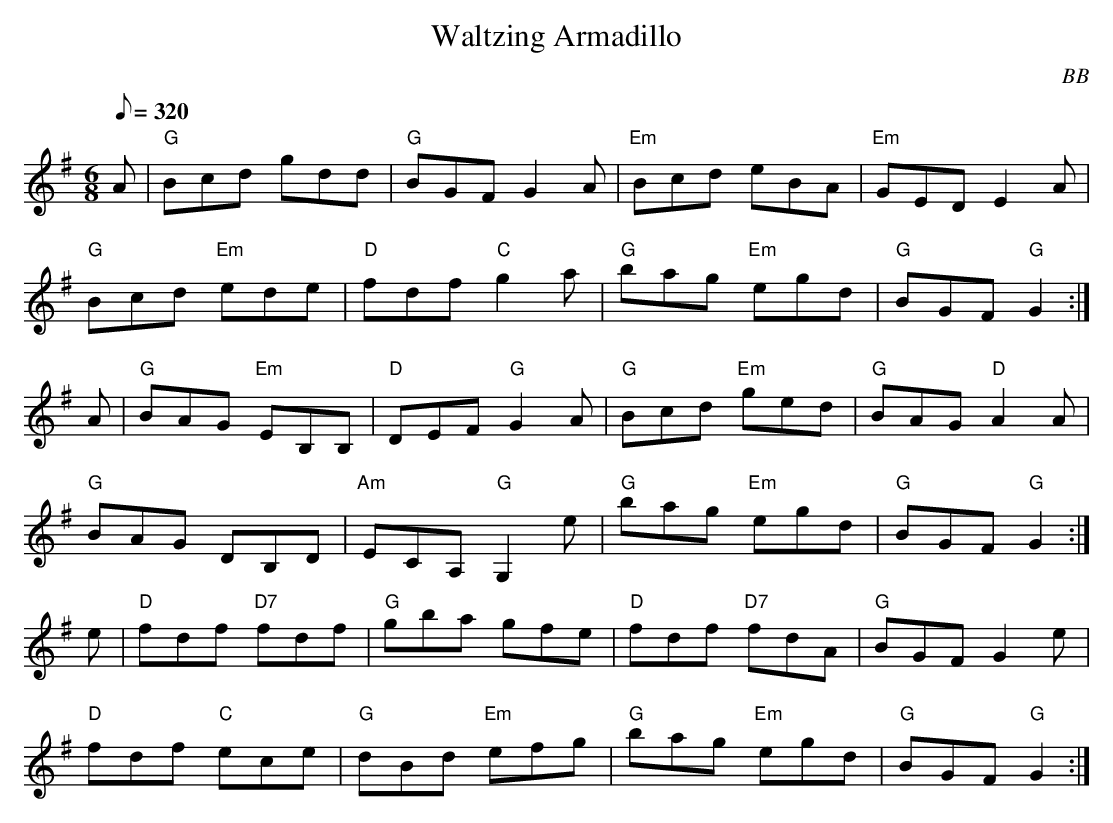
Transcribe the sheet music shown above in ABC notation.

X:1
T: Waltzing Armadillo
C: BB
Q: 1/8=320
M: 6/8
L: 1/8
K: G
A | "G"Bcd gdd | "G"BGF G2 A | "Em"Bcd eBA | "Em"GED E2 A |
"G"Bcd "Em"ede | "D"fdf "C"g2 a | "G"bag "Em"egd | "G"BGF "G"G2 :|
A|"G"BAG "Em"EB,B,|"D"DEF "G"G2 A | "G"Bcd "Em"ged | "G"BAG "D"A2 A |
"G"BAG DB,D | "Am"ECA, "G"G,2 e | "G"bag "Em"egd | "G"BGF "G"G2 :|
e |"D"fdf "D7"fdf | "G"gba gfe | "D"fdf "D7"fdA | "G"BGF G2 e |
"D"fdf "C"ece | "G"dBd "Em"efg | "G"bag "Em"egd |"G"BGF "G"G2 :|
